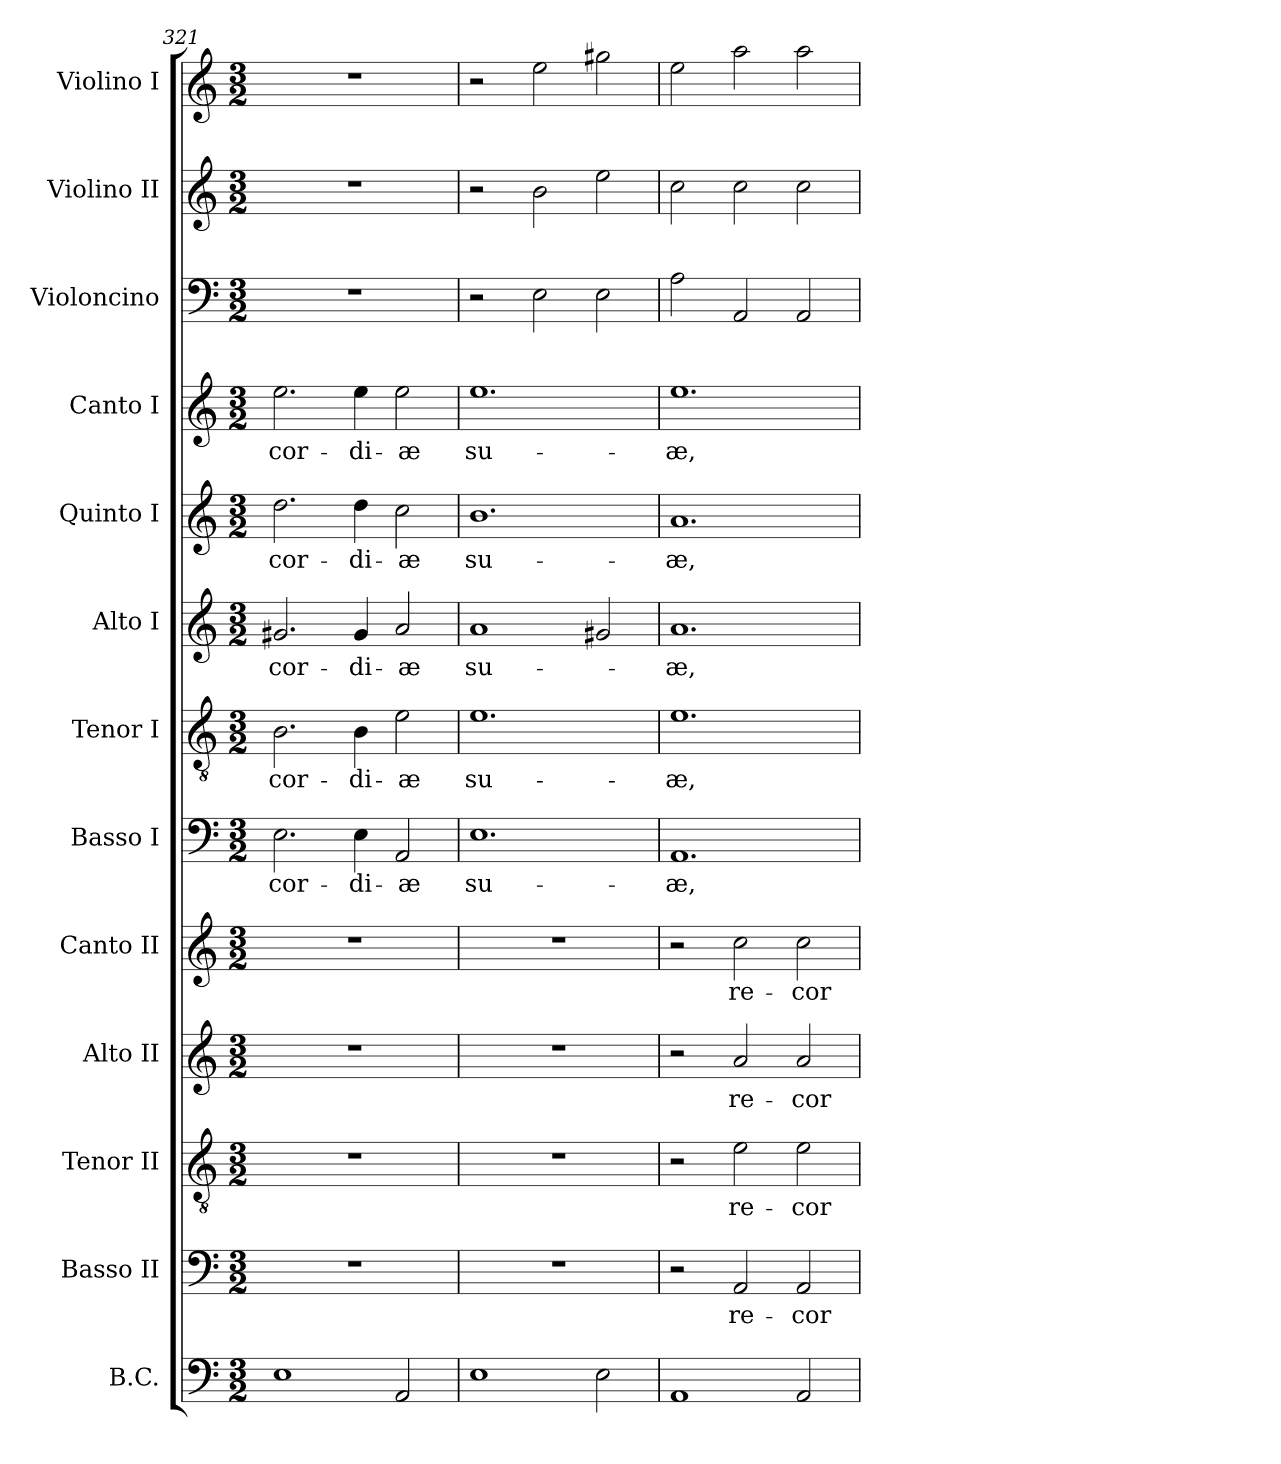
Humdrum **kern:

**kern	**kern	**text	**kern	**text	**kern	**text	**kern	**text	**kern	**text	**kern	**text	**kern	**text	**kern	**text	**kern	**text	**kern	**kern	**kern
*part13	*part12	*part12	*part11	*part11	*part10	*part10	*part9	*part9	*part8	*part8	*part7	*part7	*part6	*part6	*part5	*part5	*part4	*part4	*part3	*part2	*part1
*staff13	*staff12	*staff12	*staff11	*staff11	*staff10	*staff10	*staff9	*staff9	*staff8	*staff8	*staff7	*staff7	*staff6	*staff6	*staff5	*staff5	*staff4	*staff4	*staff3	*staff2	*staff1
*I"B.C.	*I"Basso II	*	*I"Tenor II	*	*I"Alto II	*	*I"Canto II	*	*I"Basso I	*	*I"Tenor I	*	*I"Alto I	*	*I"Quinto I	*	*I"Canto I	*	*I"Violoncino	*I"Violino II	*I"Violino I
*I'BC	*I'B 2	*	*I'T 2	*	*I'A 2	*	*I'C 2	*	*I'B 1	*	*I'T 1	*	*I'A 1	*	*I'Q 1	*	*I'C 1	*	*	*I'Vln. II	*I'Vln. I
*clefF4	*clefF4	*	*clefGv2	*	*clefG2	*	*clefG2	*	*clefF4	*	*clefGv2	*	*clefG2	*	*clefG2	*	*clefG2	*	*clefF4	*clefG2	*clefG2
*k[]	*k[]	*	*k[]	*	*k[]	*	*k[]	*	*k[]	*	*k[]	*	*k[]	*	*k[]	*	*k[]	*	*k[]	*k[]	*k[]
*C:	*C:	*	*C:	*	*C:	*	*C:	*	*C:	*	*C:	*	*C:	*	*C:	*	*C:	*	*C:	*C:	*C:
*M3/2	*M3/2	*	*M3/2	*	*M3/2	*	*M3/2	*	*M3/2	*	*M3/2	*	*M3/2	*	*M3/2	*	*M3/2	*	*M3/2	*M3/2	*M3/2
=321	=321	=321	=321	=321	=321	=321	=321	=321	=321	=321	=321	=321	=321	=321	=321	=321	=321	=321	=321	=321	=321
!	!	!	!	!	!	!	!	!	!	!LO:LY:b	!	!	!	!	!	!	!	!	!	!	!
!	!	!	!	!	!	!	!	!	!	!	!	!LO:LY:b	!	!	!	!	!	!	!	!	!
!	!	!	!	!	!	!	!	!	!	!	!	!	!	!LO:LY:b	!	!	!	!	!	!	!
!	!	!	!	!	!	!	!	!	!	!	!	!	!	!	!	!LO:LY:b	!	!	!	!	!
!	!	!	!	!	!	!	!	!	!	!	!	!	!	!	!	!	!	!LO:LY:b	!	!	!
1E	1.r	.	1.r	.	1.r	.	1.r	.	2.E\	-cor-	2.B\	-cor-	2.g#X/	-cor-	2.dd\	-cor-	2.ee\	-cor-	1.r	1.r	1.r
!	!	!	!	!	!	!	!	!	!	!LO:LY:b	!	!	!	!	!	!	!	!	!	!	!
!	!	!	!	!	!	!	!	!	!	!	!	!LO:LY:b	!	!	!	!	!	!	!	!	!
!	!	!	!	!	!	!	!	!	!	!	!	!	!	!LO:LY:b	!	!	!	!	!	!	!
!	!	!	!	!	!	!	!	!	!	!	!	!	!	!	!	!LO:LY:b	!	!	!	!	!
!	!	!	!	!	!	!	!	!	!	!	!	!	!	!	!	!	!	!LO:LY:b	!	!	!
.	.	.	.	.	.	.	.	.	4E\	-di-	4B\	-di-	4g#/	-di-	4dd\	-di-	4ee\	-di-	.	.	.
!	!	!	!	!	!	!	!	!	!	!LO:LY:b	!	!	!	!	!	!	!	!	!	!	!
!	!	!	!	!	!	!	!	!	!	!	!	!LO:LY:b	!	!	!	!	!	!	!	!	!
!	!	!	!	!	!	!	!	!	!	!	!	!	!	!LO:LY:b	!	!	!	!	!	!	!
!	!	!	!	!	!	!	!	!	!	!	!	!	!	!	!	!LO:LY:b	!	!	!	!	!
!	!	!	!	!	!	!	!	!	!	!	!	!	!	!	!	!	!	!LO:LY:b	!	!	!
2AA/	.	.	.	.	.	.	.	.	2AA/	-æ	2e\	-æ	2a/	-æ	2cc\	-æ	2ee\	-æ	.	.	.
=322	=322	=322	=322	=322	=322	=322	=322	=322	=322	=322	=322	=322	=322	=322	=322	=322	=322	=322	=322	=322	=322
!	!	!	!	!	!	!	!	!	!	!LO:LY:b	!	!	!	!	!	!	!	!	!	!	!
!	!	!	!	!	!	!	!	!	!	!	!	!LO:LY:b	!	!	!	!	!	!	!	!	!
!	!	!	!	!	!	!	!	!	!	!	!	!	!	!LO:LY:b	!	!	!	!	!	!	!
!	!	!	!	!	!	!	!	!	!	!	!	!	!	!	!	!LO:LY:b	!	!	!	!	!
!	!	!	!	!	!	!	!	!	!	!	!	!	!	!	!	!	!	!LO:LY:b	!	!	!
1E	1.r	.	1.r	.	1.r	.	1.r	.	1.E	su-	1.e	su-	1a	su-	1.b	su-	1.ee	su-	2r	2r	2r
.	.	.	.	.	.	.	.	.	.	.	.	.	.	.	.	.	.	.	2E\	2b\	2ee\
2E\	.	.	.	.	.	.	.	.	.	.	.	.	2g#X/	.	.	.	.	.	2E\	2ee\	2gg#X\
=323	=323	=323	=323	=323	=323	=323	=323	=323	=323	=323	=323	=323	=323	=323	=323	=323	=323	=323	=323	=323	=323
!	!	!	!	!	!	!	!	!	!	!LO:LY:b	!	!	!	!	!	!	!	!	!	!	!
!	!	!	!	!	!	!	!	!	!	!	!	!LO:LY:b	!	!	!	!	!	!	!	!	!
!	!	!	!	!	!	!	!	!	!	!	!	!	!	!LO:LY:b	!	!	!	!	!	!	!
!	!	!	!	!	!	!	!	!	!	!	!	!	!	!	!	!LO:LY:b	!	!	!	!	!
!	!	!	!	!	!	!	!	!	!	!	!	!	!	!	!	!	!	!LO:LY:b	!	!	!
1AA	2r	.	2r	.	2r	.	2r	.	1.AA	-æ,	1.e	-æ,	1.a	-æ,	1.a	-æ,	1.ee	-æ,	2A\	2cc\	2ee\
!	!	!LO:LY:b	!	!	!	!	!	!	!	!	!	!	!	!	!	!	!	!	!	!	!
!	!	!	!	!LO:LY:b	!	!	!	!	!	!	!	!	!	!	!	!	!	!	!	!	!
!	!	!	!	!	!	!LO:LY:b	!	!	!	!	!	!	!	!	!	!	!	!	!	!	!
!	!	!	!	!	!	!	!	!LO:LY:b	!	!	!	!	!	!	!	!	!	!	!	!	!
.	2AA/	re-	2e\	re-	2a/	re-	2cc\	re-	.	.	.	.	.	.	.	.	.	.	2AA/	2cc\	2aa\
!	!	!LO:LY:b	!	!	!	!	!	!	!	!	!	!	!	!	!	!	!	!	!	!	!
!	!	!	!	!LO:LY:b	!	!	!	!	!	!	!	!	!	!	!	!	!	!	!	!	!
!	!	!	!	!	!	!LO:LY:b	!	!	!	!	!	!	!	!	!	!	!	!	!	!	!
!	!	!	!	!	!	!	!	!LO:LY:b	!	!	!	!	!	!	!	!	!	!	!	!	!
2AA/	2AA/	-cor-	2e\	-cor-	2a/	-cor-	2cc\	-cor-	.	.	.	.	.	.	.	.	.	.	2AA/	2cc\	2aa\
=	=	=	=	=	=	=	=	=	=	=	=	=	=	=	=	=	=	=	=	=	=
*-	*-	*-	*-	*-	*-	*-	*-	*-	*-	*-	*-	*-	*-	*-	*-	*-	*-	*-	*-	*-	*-
